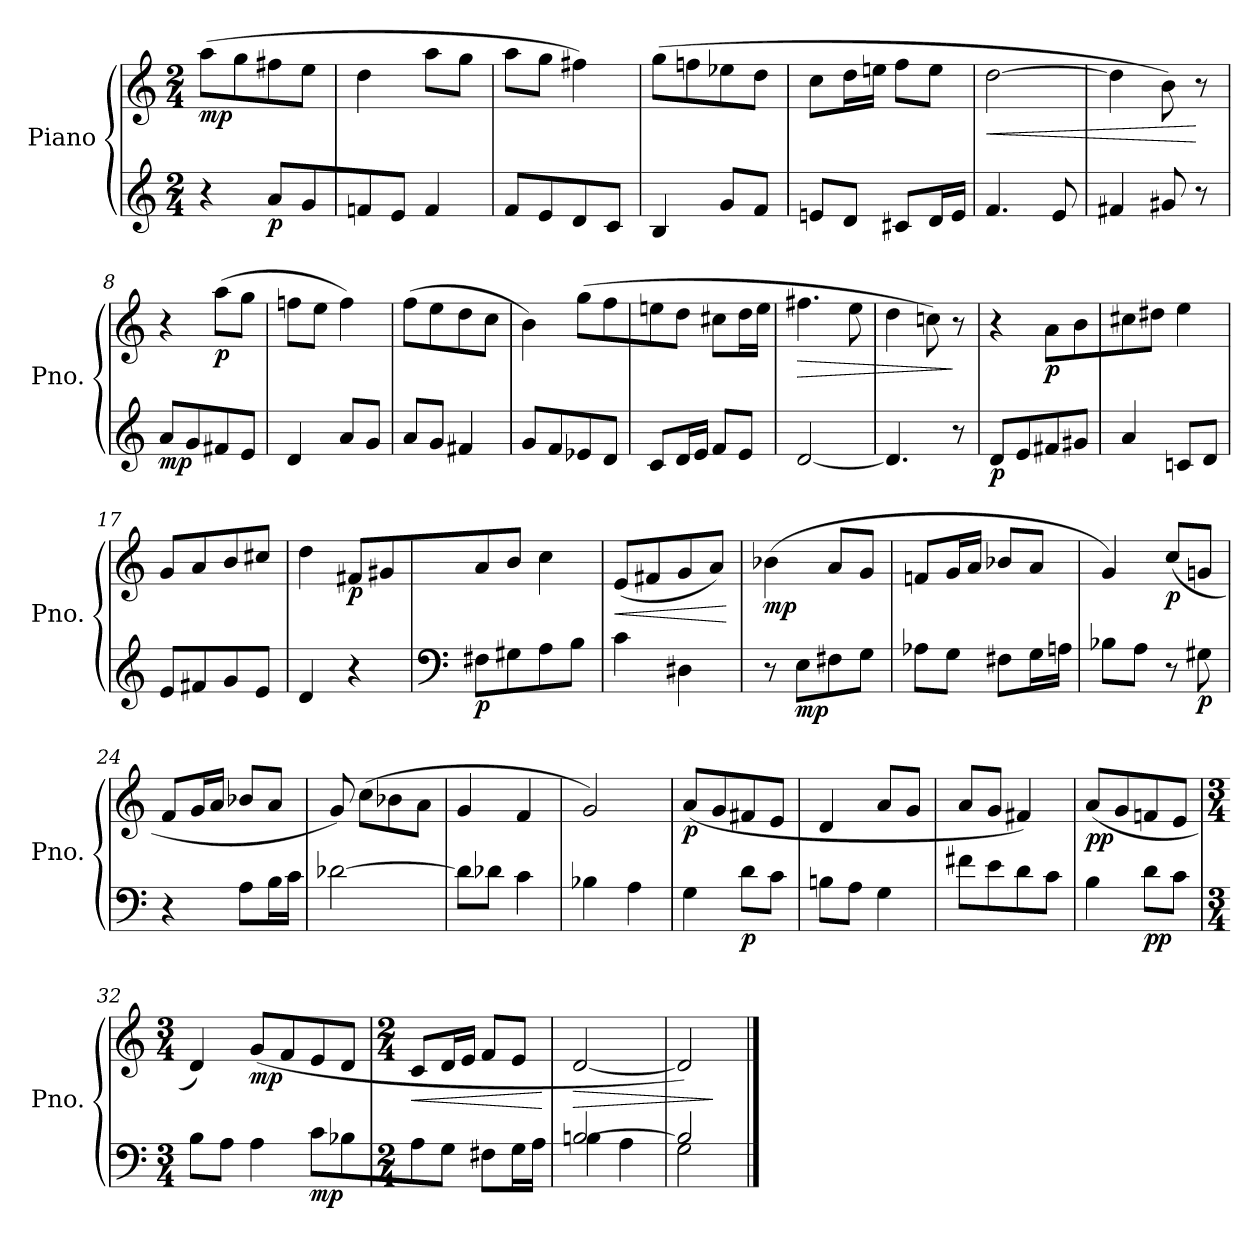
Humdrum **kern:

**kern	**kern	**dynam
*part1	*part1	*part1
*staff2	*staff1	*staff1/2
*I"Piano	*	*
*I'Pno.	*	*
*clefG2	*clefG2	*
*k[]	*k[]	*
*M2/4	*M2/4	*
*MM76	*MM76	*
=1	=1	=1
!	!	!LO:DY:b
4r	(>8aa\L	mp
.	8gg\	.
!	!	!LO:DY:b=2
8a/L	8ff#X\	p
8g/	8ee\J	.
=2	=2	=2
8fn/	4dd\	.
8e/J	.	.
4f/	8aa\L	.
.	8gg\J	.
=3	=3	=3
8f/L	8aa\L	.
8e/	8gg\J	.
8d/	4ff#X\)	.
8c/J	.	.
=4	=4	=4
4B/	(>8gg\L	.
.	8ffn\	.
8g/L	8ee-X\	.
8f/J	8dd\J	.
=5	=5	=5
8en/L	8cc\L	.
8d/J	16dd\L	.
.	16een\JJ	.
8c#X/L	8ff\L	.
16d/L	8ee\J	.
16e/JJ	.	.
=6	=6	=6
!	!	!LO:HP:b
4.f/	[2dd\	<
8e/	.	.
=7	=7	=7
4f#X/	4dd\]	.
8g#X/	8b\)	.
8r	8r	[
=8	=8	=8
!	!	!LO:DY:b=2
8a/L	4r	mp
8g/	.	.
!	!	!LO:DY:b
8f#X/	(>8aa\L	p
8e/J	8gg\J	.
!!LO:LB:g=z
=9	=9	=9
4d/	8ffn\L	.
.	8ee\J	.
8a/L	4ff\)	.
8g/J	.	.
=10	=10	=10
8a/L	(>8ff\L	.
8g/J	8ee\	.
4f#X/	8dd\	.
.	8cc\J	.
=11	=11	=11
8g/L	4b\)	.
8f/	.	.
8e-X/	(>8gg\L	.
8d/J	8ff\	.
=12	=12	=12
8c/L	8een\	.
16d/L	8dd\J	.
16e/JJ	.	.
8f/L	8cc#X\L	.
8e/J	16dd\L	.
.	16ee\JJ	.
=13	=13	=13
!	!	!LO:HP:b
[2d/	4.ff#X\	>
.	8ee\	.
=14	=14	=14
4.d/]	4dd\	.
.	8ccn\)	.
8r	8r	]
=15	=15	=15
!	!	!LO:DY:b=2
8d/L	4r	p
8e/	.	.
!	!	!LO:DY:b
8f#X/	8a\L	p
8g#X/J	8b\	.
=16	=16	=16
4a/	8cc#X\	.
.	8dd#X\J	.
8cn/L	4ee\	.
8d/J	.	.
!!LO:LB:g=z
=17	=17	=17
8e/L	8g/L	.
8f#X/	8a/	.
8g/	8b/	.
8e/J	8cc#X/J	.
=18	=18	=18
4d/	4dd\	.
!	!	!LO:DY:b
4r	8f#X/L	p
.	8g#X/	.
=19	=19	=19
*clefF4	*	*
!	!	!LO:DY:b=2
8F#X\L	8a/	p
8G#X\	8b/J	.
8A\	4cc\	.
8B\J	.	.
=20	=20	=20
!	!	!LO:HP:b
4c\	(<8e/L	<
.	8f#X/	.
4D#X\	8g/	.
.	8a/J)	.
.	.	[
=21	=21	=21
!	!	!LO:DY:b
8r	(>4b-X\	mp
!	!	!LO:DY:b=2
8E\L	.	mp
8F#X\	8a/L	.
8G\J	8g/J	.
=22	=22	=22
8A-X\L	8fn/L	.
8G\J	16g/L	.
.	16a/JJ	.
8F#X\L	8b-X/L	.
16G\L	8a/J	.
16An\JJ	.	.
=23	=23	=23
8B-X\L	4g/)	.
8A\J	.	.
!	!	!LO:DY:b
8r	(<8cc/L	p
!	!	!LO:DY:b=2
8G#X\	8gn/J	p
!!LO:LB:g=z
=24	=24	=24
4r	8f/L	.
.	16g/L	.
.	16a/JJ	.
8A\L	8b-X/L	.
16B\L	8a/J	.
16c\JJ	.	.
=25	=25	=25
[2d-X\	8g/)	.
.	(>8cc\L	.
.	8b-X\	.
.	8a\J	.
=26	=26	=26
8d-\L]	4g/	.
8d-X\J	.	.
4c\	4f/	.
=27	=27	=27
4B-X\	2g/)	.
4A\	.	.
=28	=28	=28
!	!	!LO:DY:b
4G\	(<8a/L	p
.	8g/	.
!	!	!LO:DY:b=2
8d\L	8f#X/	p
8c\J	8e/J	.
=29	=29	=29
8Bn\L	4d/	.
8A\J	.	.
4G\	8a/L	.
.	8g/J	.
=30	=30	=30
8f#X\L	8a/L	.
8e\	8g/J	.
8d\	4f#X/)	.
8c\J	.	.
=31	=31	=31
!	!	!LO:DY:b
4B\	(<8a/L	pp
.	8g/	.
!	!	!LO:DY:b=2
8d\L	8fn/	pp
8c\J	8e/J	.
!!LO:LB:g=z
=32	=32	=32
*M3/4	*M3/4	*
8B\L	4d/)	.
8A\J	.	.
!	!	!LO:DY:b
4A\	(<8g/L	mp
.	8f/	.
!	!	!LO:DY:b=2
8c\L	8e/	mp
8B-X\	8d/J	.
=33	=33	=33
*M2/4	*M2/4	*
!	!	!LO:HP:b
8A\	8c/L	<
8G\J	16d/L	.
.	16e/JJ	.
8F#X\L	8f/L	.
16G\L	8e/J	.
16A\JJ	.	.
.	.	[
=34	=34	=34
*^	*	*
!	!	!	!LO:HP:b
[2B/	4Bn\	[2d/	>
.	4A\	.	.
=35	=35	=35	=35
2B/]	2G\	2d/])	.
*v	*v	*	*
.	.	]
==	==	==
*-	*-	*-
